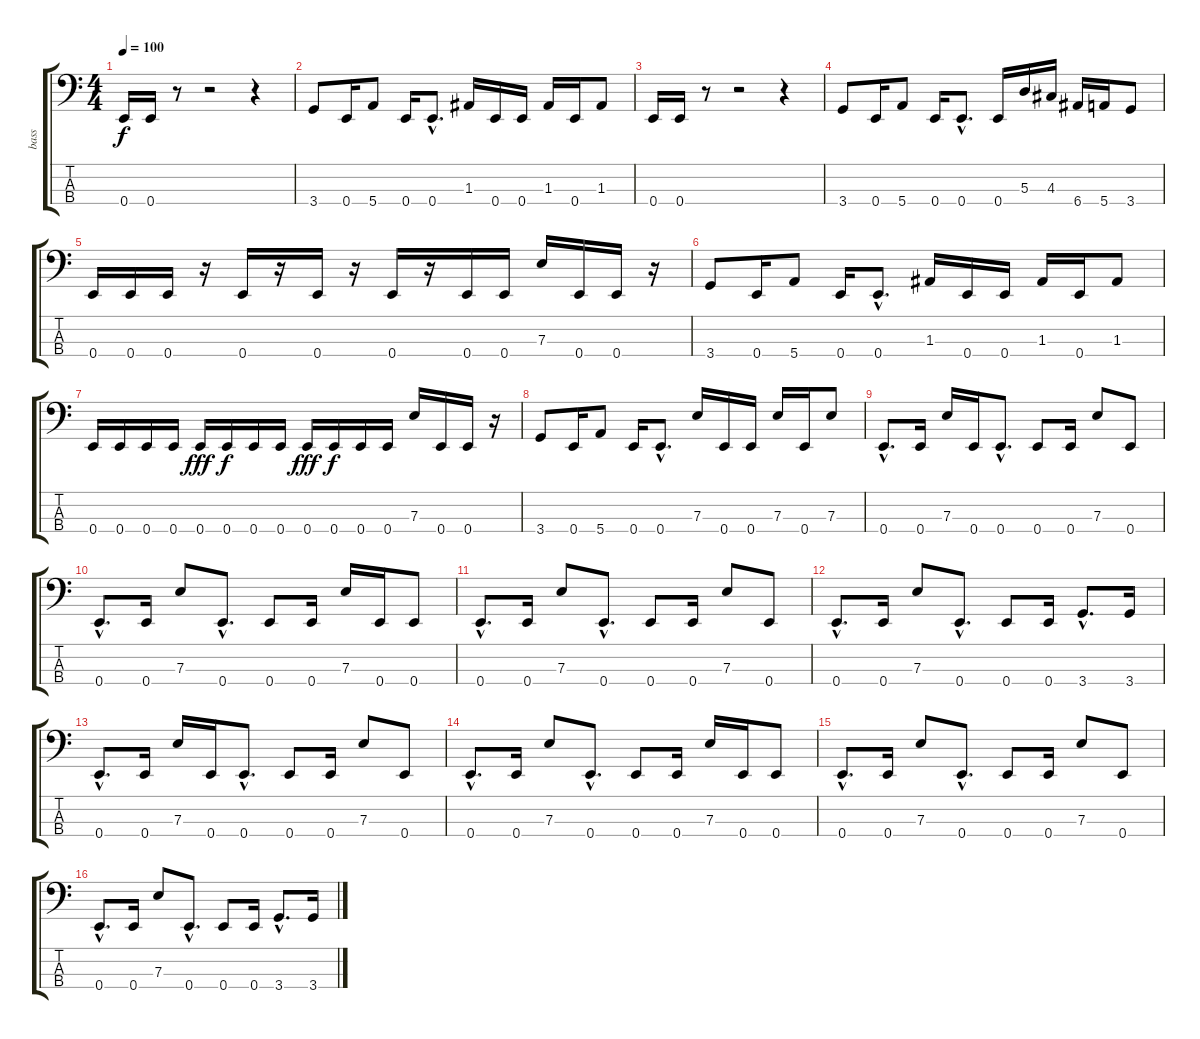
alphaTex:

\track ("bass" "bass") {instrument electricbassfinger}
\staff {score tabs}
\tuning (G2 D2 A1 E1) {hide}
\ts (4 4)
\tempo 100
\clef f4
\ks c
0.4.16{dy f instrument electricbassfinger} 0.4.16 r.8 r.2 r.4 |
3.4.8 0.4.16 5.4.8 0.4.16 0.4{hac}.8{d} 1.3.16 0.4.16 0.4.16 1.3.16 0.4.16 1.3.8 |
0.4.16 0.4.16 r.8 r.2 r.4 |
3.4.8 0.4.16 5.4.8 0.4.16 0.4{hac}.8{d} 0.4.16 5.3.16 4.3.16 6.4.16 5.4.16 3.4.8 |
0.4.16 0.4.16 0.4.16 r.16 0.4.16 r.16 0.4.16 r.16 0.4.16 r.16 0.4.16 0.4.16 7.3.16 0.4.16 0.4.16 r.16 |
3.4.8 0.4.16 5.4.8 0.4.16 0.4{hac}.8{d} 1.3.16 0.4.16 0.4.16 1.3.16 0.4.16 1.3.8 |
0.4.16 0.4.16 0.4.16 0.4.16 0.4.16{dy fff} 0.4.16{dy f} 0.4.16 0.4.16 0.4.16{dy fff} 0.4.16{dy f} 0.4.16 0.4.16 7.3.16 0.4.16 0.4.16 r.16 |
3.4.8 0.4.16 5.4.8 0.4.16 0.4{hac}.8{d} 7.3.16 0.4.16 0.4.16 7.3.16 0.4.16 7.3.8 |
0.4{hac}.8{d} 0.4.16 7.3.16 0.4.16 0.4{hac}.8{d} 0.4.8 0.4.16 7.3.8 0.4.8 |
0.4{hac}.8{d} 0.4.16 7.3.8 0.4{hac}.8{d} 0.4.8 0.4.16 7.3.16 0.4.16 0.4.8 |
0.4{hac}.8{d} 0.4.16 7.3.8 0.4{hac}.8{d} 0.4.8 0.4.16 7.3.8 0.4.8 |
0.4{hac}.8{d} 0.4.16 7.3.8 0.4{hac}.8{d} 0.4.8 0.4.16 3.4{hac}.8{d} 3.4.16 |
0.4{hac}.8{d} 0.4.16 7.3.16 0.4.16 0.4{hac}.8{d} 0.4.8 0.4.16 7.3.8 0.4.8 |
0.4{hac}.8{d} 0.4.16 7.3.8 0.4{hac}.8{d} 0.4.8 0.4.16 7.3.16 0.4.16 0.4.8 |
0.4{hac}.8{d} 0.4.16 7.3.8 0.4{hac}.8{d} 0.4.8 0.4.16 7.3.8 0.4.8 |
0.4{hac}.8{d} 0.4.16 7.3.8 0.4{hac}.8{d} 0.4.8 0.4.16 3.4{hac}.8{d} 3.4.16
